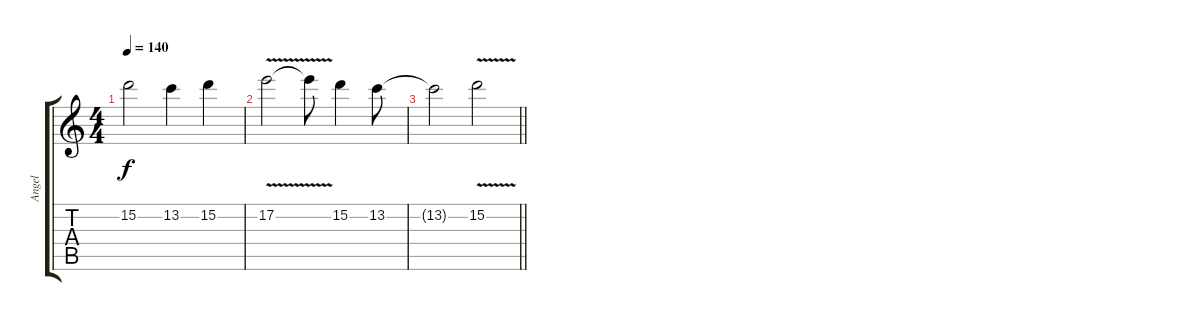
\track ("Angel" "Angel") {instrument distortionguitar}
\staff {score tabs}
\tuning (E4 B3 G3 D3 A2 E2) {hide}
\ts (4 4)
\tempo 140
\clef g2
\ks c
15.2{t}.2{dy f} 13.2.4 15.2.4 |
17.2{v}.2 17.2{t}.8 15.2.4 13.2.8 |
\barLineRight lightlight
13.2{t}.2 15.2{v}.2
